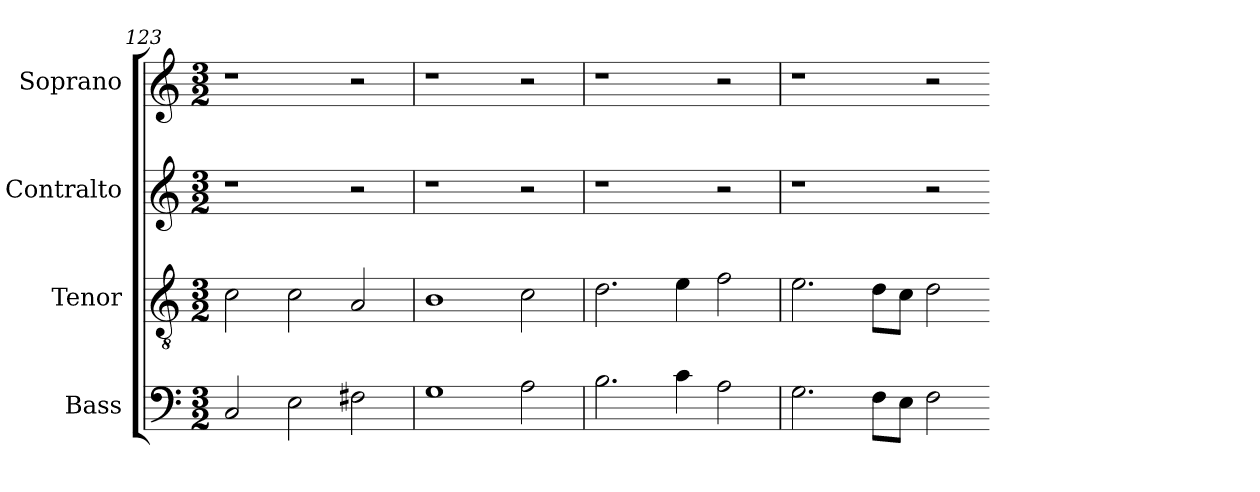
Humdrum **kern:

**kern	**kern	**kern	**kern
*part4	*part3	*part2	*part1
*staff4	*staff3	*staff2	*staff1
*I"Bass	*I"Tenor	*I"Contralto	*I"Soprano
*I'B	*I'T	*I'A	*I'S
*clefF4	*clefGv2	*clefG2	*clefG2
*k[]	*k[]	*k[]	*k[]
*G:mix	*G:mix	*G:mix	*G:mix
*M3/2	*M3/2	*M3/2	*M3/2
=123	=123	=123	=123
2C	2c	1r	1r
2E	2c	.	.
2F#X	2A	2r	2r
=124	=124	=124	=124
1G	1B	1r	1r
2A	2c	2r	2r
=125	=125	=125	=125
2.B	2.d	1r	1r
4c	4e	.	.
2A	2f	2r	2r
=126	=126	=126	=126
2.G	2.e	1r	1r
8F\L	8d\L	.	.
8E\J	8c\J	.	.
2F	2d	2r	2r
=-	=-	=-	=-
*-	*-	*-	*-
